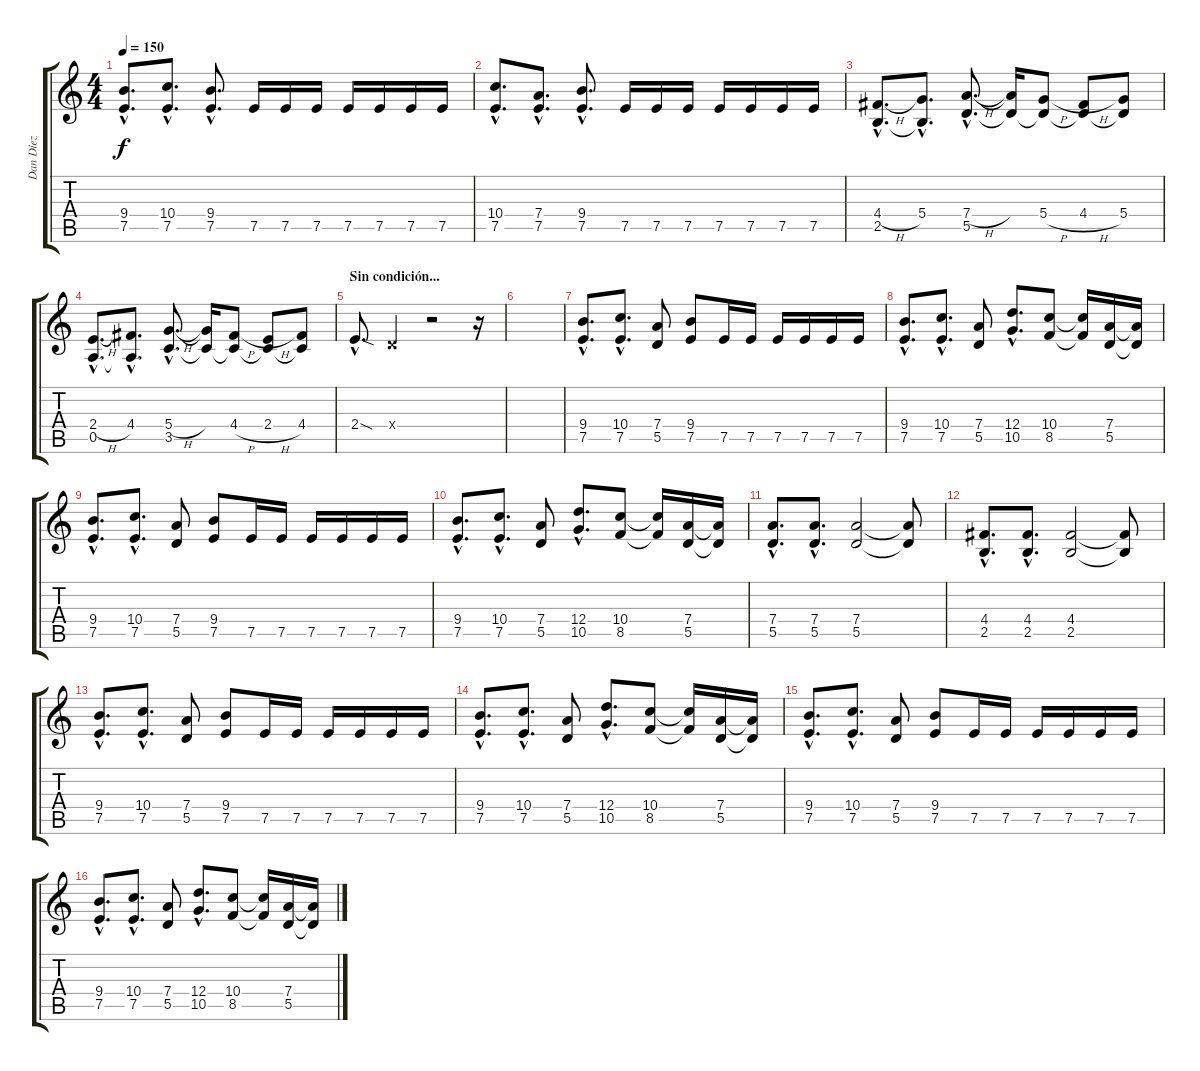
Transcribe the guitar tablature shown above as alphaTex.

\track ("Dan Díez" "Dan Díez") {instrument distortionguitar}
\staff {score tabs}
\tuning (E4 B3 G3 D3 A2 E2) {hide}
\ts (4 4)
\tempo 150
\clef g2
\ks c
(9.4{hac} 7.5{hac}).8{d dy f} (10.4{hac} 7.5{hac}).8{d} (9.4{hac} 7.5{hac}).8{d} 7.5.16 7.5.16 7.5.16 7.5.16 7.5.16 7.5.16 7.5.16 |
(10.4{hac} 7.5{hac}).8{d} (7.4{hac} 7.5{hac}).8{d} (9.4{hac} 7.5{hac}).8{d} 7.5.16 7.5.16 7.5.16 7.5.16 7.5.16 7.5.16 7.5.16 |
(4.4{h hac} 2.5{hac}).8{d} (5.4{hac} 2.5{hac t}).8{d} (7.4{h hac} 5.5{hac}).8{d} (7.4{t} 5.5{t}).16 (5.4{h} 5.5{t}).8 (4.4{h} 5.5{t}).8 (5.4 5.5{t}).8 |
(2.4{h hac} 0.5{hac}).8{d} (4.4{hac} 0.5{hac t}).8{d} (5.4{h hac} 3.5{hac}).8{d} (5.4{t} 3.5{t}).16 (4.4{h} 3.5{t}).8 (2.4{h} 3.5{t}).8 (4.4 3.5{t}).8 |
\section ("" "Sin condición...")
2.4{sod hac}.8{d} 0.4{x}.4 r.2 r.16 |
|
(9.4{hac} 7.5{hac}).8{d} (10.4{hac} 7.5{hac}).8{d} (7.4 5.5).8 (9.4 7.5).8 7.5.16 7.5.16 7.5.16 7.5.16 7.5.16 7.5.16 |
(9.4{hac} 7.5{hac}).8{d} (10.4{hac} 7.5{hac}).8{d} (7.4 5.5).8 (12.4{hac} 10.5{hac}).8{d} (10.4 8.5).8 (10.4{t} 8.5{t}).16 (7.4 5.5).16 (7.4{t} 5.5{t}).16 |
(9.4{hac} 7.5{hac}).8{d} (10.4{hac} 7.5{hac}).8{d} (7.4 5.5).8 (9.4 7.5).8 7.5.16 7.5.16 7.5.16 7.5.16 7.5.16 7.5.16 |
(9.4{hac} 7.5{hac}).8{d} (10.4{hac} 7.5{hac}).8{d} (7.4 5.5).8 (12.4{hac} 10.5{hac}).8{d} (10.4 8.5).8 (10.4{t} 8.5{t}).16 (7.4 5.5).16 (7.4{t} 5.5{t}).16 |
(7.4{hac} 5.5{hac}).8{d} (7.4{hac} 5.5{hac}).8{d} (7.4 5.5).2 (7.4{t} 5.5{t}).8 |
(4.4{hac} 2.5{hac}).8{d} (4.4{hac} 2.5{hac}).8{d} (4.4 2.5).2 (4.4{t} 2.5{t}).8 |
(9.4{hac} 7.5{hac}).8{d} (10.4{hac} 7.5{hac}).8{d} (7.4 5.5).8 (9.4 7.5).8 7.5.16 7.5.16 7.5.16 7.5.16 7.5.16 7.5.16 |
(9.4{hac} 7.5{hac}).8{d} (10.4{hac} 7.5{hac}).8{d} (7.4 5.5).8 (12.4{hac} 10.5{hac}).8{d} (10.4 8.5).8 (10.4{t} 8.5{t}).16 (7.4 5.5).16 (7.4{t} 5.5{t}).16 |
(9.4{hac} 7.5{hac}).8{d} (10.4{hac} 7.5{hac}).8{d} (7.4 5.5).8 (9.4 7.5).8 7.5.16 7.5.16 7.5.16 7.5.16 7.5.16 7.5.16 |
(9.4{hac} 7.5{hac}).8{d} (10.4{hac} 7.5{hac}).8{d} (7.4 5.5).8 (12.4{hac} 10.5{hac}).8{d} (10.4 8.5).8 (10.4{t} 8.5{t}).16 (7.4 5.5).16 (7.4{t} 5.5{t}).16
